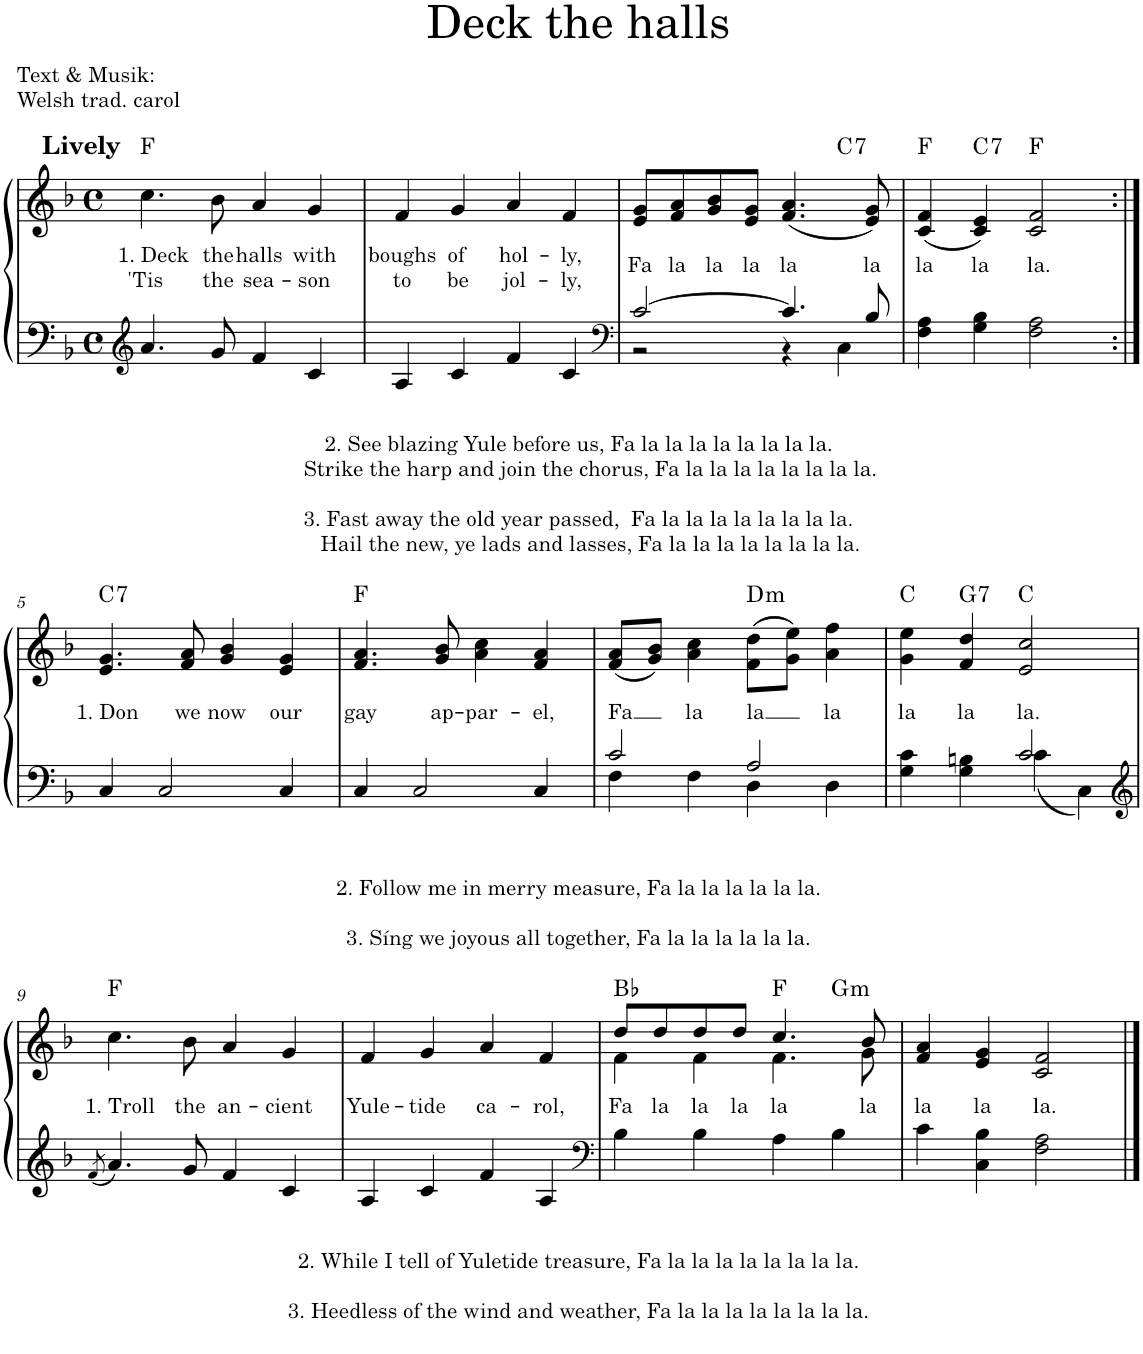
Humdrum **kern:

**kern	**kern	**text	**text	**harte	**kern	**kern	**text	**text
*part3	*part3	*part3	*part3	*part3	*part2	*part1	*part1	*part1
*staff4	*staff3	*staff3	*staff3	*	*staff2	*staff1	*staff1	*staff1
*I"Klavier	*	*	*	*	*I"Männer	*I"Frauen	*	*
*	*	*	*	*	*stria5	*stria5	*	*
*clefG2	*clefG2	*	*	*	*clefF4	*clefG2	*	*
*k[b-]	*k[b-]	*	*	*	*k[b-]	*k[b-]	*	*
*M4/4	*M4/4	*	*	*	*M4/4	*M4/4	*	*
*met(c)	*met(c)	*	*	*	*met(c)	*met(c)	*	*
=1	=1	=1	=1	=1	=1	=1	=1	=1
!	!	!	!	!	!	!LO:TX:a:B:t=Lively	!	!
!	!	!LO:LY:b	!LO:LY:b	!	!	!	!	!
*	*	*	*	*	*^	*^	*	*
4.a/	4.cc\	1. Deck	'Tis	F:maj	4.c	4.c	4.cc	4.cc	1. Deck	'Tis
!	!	!LO:LY:b	!LO:LY:b	!	!	!	!	!	!	!
8g/	8b-\	the	the	.	8B-	8B-	8b-	8b-	the	the
!	!	!LO:LY:b	!LO:LY:b	!	!	!	!	!	!	!
4f/	4a/	halls	sea-	.	4A	4A	4a	4a	halls	sea-
!	!	!LO:LY:b	!LO:LY:b	!	!	!	!	!	!	!
4c/	4g/	with	-son	.	4G	4G	4g	4g	with	-son
=2	=2	=2	=2	=2	=2	=2	=2	=2	=2	=2
!	!	!LO:LY:b	!LO:LY:b	!	!	!	!	!	!	!
4A/	4f/	boughs	to	.	4F	4F	4f	4f	boughs	to
!	!	!LO:LY:b	!LO:LY:b	!	!	!	!	!	!	!
4c/	4g/	of	be	.	4G	4G	4g	4g	of	be
!	!	!LO:LY:b	!LO:LY:b	!	!	!	!	!	!	!
4f/	4a/	hol-	jol-	.	4A	4A	4a	4a	hol-	jol-
!	!	!LO:LY:b	!LO:LY:b	!	!	!	!	!	!	!
4c/	4f/	-ly,	-ly,	.	4F	4F	4f	4f	-ly,	-ly,
=3	=3	=3	=3	=3	=3	=3	=3	=3	=3	=3
*clefF4	*	*	*	*	*	*	*	*	*	*
*^	*	*	*	*	*	*	*	*	*	*
!	!	!	!LO:LY:b	!	!	!	!	!	!	!	!
*	*	*^	*	*	*	*	*	*	*	*	*
[2c/	2r	8e/ 8g/L	2.ryy	Fa	.	.	8G\L	8E\L	8g/L	8e/L	Fa	.
!	!	!	!	!LO:LY:b	!	!	!	!	!	!	!	!
.	.	8f/ 8a/	.	la	.	.	8A\J	8F\J	8a/J	8f/J	la	.
!	!	!	!	!LO:LY:b	!	!	!	!	!	!	!	!
.	.	8g/ 8b-/	.	la	.	.	8B-\L	8G\L	8b-/L	8g/L	la	.
!	!	!	!	!LO:LY:b	!	!	!	!	!	!	!	!
.	.	8e/ 8g/J	.	la	.	.	8G\J	8E\J	8g/J	8e/J	la	.
!	!	!	!	!LO:LY:b	!	!	!	!	!	!	!	!
4.c/]	4r	(4.f/ 4.a/	.	la	.	.	(4.A	(4.F	(4.a	(4.f	la	.
!	!	!	!	!	!	!LO:H:kt=7	!	!	!	!	!	!
.	4C\	.	4ryy	.	.	C:7	.	.	.	.	.	.
!	!	!	!	!LO:LY:b	!	!	!	!	!	!	!	!
8B-/	.	8e/ 8g/)	.	la	.	.	8G)	8E)	8g)	8e)	la	.
*v	*v	*	*	*	*	*	*	*	*	*	*	*
=4	=4	=4	=4	=4	=4	=4	=4	=4	=4	=4	=4
!	!	!	!LO:LY:b	!	!	!	!	!	!	!	!
*	*v	*v	*	*	*	*	*	*	*	*	*
4F\ 4A\	(4c/ 4f/	la	.	F:maj	(4F	[4C	(4f	[4c	la	.
!	!	!LO:LY:b	!	!LO:H:kt=7	!	!	!	!	!	!
4G\ 4B-\	4c/ 4e/)	la	.	C:7	4E)	4C]	4e)	4c]	la	.
!	!	!LO:LY:b	!	!	!	!	!	!	!	!
2F\ 2A\	2c/ 2f/	la.	.	F:maj	2F	2C	2f	2c	la.	.
!!LO:LB:g=z	!!
=5:|!	=5:|!	=5:|!	=5:|!	=5:|!	=5:|!	=5:|!	=5:|!	=5:|!	=5:|!	=5:|!
!	!	!	!	!	!	!	!LO:TX:a:t=2. See blazing Yule before us, Fa la la la la la la la la.	!	!	!
!	!	!	!	!	!	!	!LO:TX:a:t=Strike the harp and join the chorus, Fa la la la la la la la la.	!	!	!
!	!	!	!	!	!	!	!LO:TX:a:t=3. Fast away the old year passed,  Fa la la la la la la la la.	!	!	!
!	!	!	!	!	!	!	!LO:TX:a:t=Hail the new, ye lads and lasses, Fa la la la la la la la la.	!	!	!
!	!	!LO:LY:b	!	!LO:H:kt=7	!	!	!	!	!	!
4C/	4.e/ 4.g/	1. Don	.	C:7	4.G	4.E	4.g	4.e	1. Don	.
2C/	.	.	.	.	.	.	.	.	.	.
!	!	!LO:LY:b	!	!	!	!	!	!	!	!
.	8f/ 8a/	we	.	.	8A	8F	8a	8f	we	.
!	!	!LO:LY:b	!	!	!	!	!	!	!	!
.	4g/ 4b-/	now	.	.	4B-	4G	4b-	4g	now	.
!	!	!LO:LY:b	!	!	!	!	!	!	!	!
4C/	4e/ 4g/	our	.	.	4G	4E	4g	4e	our	.
=6	=6	=6	=6	=6	=6	=6	=6	=6	=6	=6
!	!	!LO:LY:b	!	!	!	!	!	!	!	!
4C/	4.f/ 4.a/	gay	.	F:maj	4.A	4.F	4.a	4.f	gay	.
2C/	.	.	.	.	.	.	.	.	.	.
!	!	!LO:LY:b	!	!	!	!	!	!	!	!
.	8g/ 8b-/	ap-	.	.	8B-	8G	8b-	8g	ap-	.
!	!	!LO:LY:b	!	!	!	!	!	!	!	!
.	4a\ 4cc\	-par-	.	.	4c	4A	4cc	4a	-par-	.
!	!	!LO:LY:b	!	!	!	!	!	!	!	!
4C/	4f/ 4a/	-el,	.	.	4A	4F	4a	4f	-el,	.
=7	=7	=7	=7	=7	=7	=7	=7	=7	=7	=7
*^	*	*	*	*	*	*	*	*	*	*
!	!	!	!LO:LY:b	!	!	!	!	!	!	!	!
2c/	4F\	(8f/ 8a/L	Fa	.	.	(8A\L	(8F\L	(8a/L	(8f/L	Fa	.
.	.	8g/ 8b-/J)	.	.	.	8B-\J)	8G\J)	8b-/J)	8g/J)	.	.
!	!	!	!LO:LY:b	!	!	!	!	!	!	!	!
.	4F\	4a\ 4cc\	la	.	.	4c	4A	4cc	4a	la	.
!	!	!	!LO:LY:b	!	!LO:H:kt=m	!	!	!	!	!	!
2A/	4D\	(8f\ 8dd\L	la	.	D:min	(8d\L	(8F\L	(8dd\L	(8f/L	la	.
.	.	8g\ 8ee\J)	.	.	.	8e\J)	8G\J)	8ee\J)	8g/J)	.	.
!	!	!	!LO:LY:b	!	!	!	!	!	!	!	!
.	4D\	4a\ 4ff\	la	.	.	4f	4A	4ff	4a	la	.
=8	=8	=8	=8	=8	=8	=8	=8	=8	=8	=8	=8
!	!	!	!LO:LY:b	!	!	!	!	!	!	!	!
4G\ 4c\	2ryy	4g\ 4ee\	la	.	C:maj	4e	4G	4ee	4g	la	.
!	!	!	!LO:LY:b	!	!LO:H:kt=7	!	!	!	!	!	!
4G\ 4Bn\	.	4f/ 4dd/	la	.	G:7	4d	4F	4dd	4f	la	.
!	!	!	!LO:LY:b	!	!	!	!	!	!	!	!
2c/	4c\	2e/ 2cc/	la.	.	C:maj	2c	2E	2cc	2e	la.	.
.	4C\	.	.	.	.	.	.	.	.	.	.
*v	*v	*	*	*	*	*	*	*	*	*	*
!!LO:LB:g=z	!!
=9	=9	=9	=9	=9	=9	=9	=9	=9	=9	=9
*clefG2	*	*	*	*	*	*	*	*	*	*
8qf/	.	.	.	.	.	.	.	.	.	.
!	!	!	!	!	!	!	!LO:TX:a:t=2. Follow me in merry measure, Fa la la la la la la.	!	!	!
!	!	!	!	!	!	!	!LO:TX:a:t=3. Síng we joyous all together, Fa la la la la la la.	!	!	!
!LO:TX:b:t=2. While I tell of Yuletide treasure, Fa la la la la la la la la.	!	!	!	!	!	!	!	!	!	!
!LO:TX:b:t=3. Heedless of the wind and weather, Fa la la la la la la la la.	!	!	!	!	!	!	!	!	!	!
!	!	!LO:LY:b	!	!	!	!	!	!	!	!
4.a/	4.cc\	1. Troll	.	F:maj	4.c	4.c	4.cc	4.cc	1. Troll	.
!	!	!LO:LY:b	!	!	!	!	!	!	!	!
8g/	8b-\	the	.	.	8B-	8B-	8b-	8b-	the	.
!	!	!LO:LY:b	!	!	!	!	!	!	!	!
4f/	4a/	an-	.	.	4A	4A	4a	4a	an-	.
!	!	!LO:LY:b	!	!	!	!	!	!	!	!
4c/	4g/	-cient	.	.	4G	4G	4g	4g	-cient	.
=10	=10	=10	=10	=10	=10	=10	=10	=10	=10	=10
!	!	!LO:LY:b	!	!	!	!	!	!	!	!
4A/	4f/	Yule-	.	.	4F	4F	4f	4f	Yule-	.
!	!	!LO:LY:b	!	!	!	!	!	!	!	!
4c/	4g/	-tide	.	.	4G	4G	4g	4g	-tide	.
!	!	!LO:LY:b	!	!	!	!	!	!	!	!
4f/	4a/	ca-	.	.	4A	4A	4a	4a	ca-	.
!	!	!LO:LY:b	!	!	!	!	!	!	!	!
4A/	4f/	-rol,	.	.	4F	4F	4f	4f	-rol,	.
=11	=11	=11	=11	=11	=11	=11	=11	=11	=11	=11
*clefF4	*	*	*	*	*	*	*	*	*	*
!	!	!LO:LY:b	!	!	!	!	!	!	!	!
*	*^	*	*	*	*	*	*	*	*	*
*	*	*^	*	*	*	*	*	*	*	*	*
4B-\	8dd/L	4f\	2.ryy	Fa	.	Bb:maj	8d\L	4F	8dd\L	4f	Fa	.
!	!	!	!	!LO:LY:b	!	!	!	!	!	!	!	!
.	8dd/	.	.	la	.	.	8d\J	.	8dd\J	.	la	.
!	!	!	!	!LO:LY:b	!	!	!	!	!	!	!	!
4B-\	8dd/	4f\	.	la	.	.	8d\L	4F	8dd\L	4f	la	.
!	!	!	!	!LO:LY:b	!	!	!	!	!	!	!	!
.	8dd/J	.	.	la	.	.	8d\J	.	8dd\J	.	la	.
!	!	!	!	!LO:LY:b	!	!	!	!	!	!	!	!
4A\	4.cc/	4.f\	.	la	.	F:maj	4.c	4.F	4.cc	4.f	la	.
!	!	!	!	!	!	!LO:H:kt=m	!	!	!	!	!	!
4B-\	.	.	4ryy	.	.	G:min	.	.	.	.	.	.
!	!	!	!	!LO:LY:b	!	!	!	!	!	!	!	!
.	8b-/	8g\	.	la	.	.	8B-	8G	8b-	8g	la	.
=12	=12	=12	=12	=12	=12	=12	=12	=12	=12	=12	=12	=12
!	!	!	!	!LO:LY:b	!	!	!	!	!	!	!	!
*	*v	*v	*v	*	*	*	*	*	*	*	*	*
4c\	4f/ 4a/	la	.	.	4A	4F	4a	4f	la	.
!	!	!LO:LY:b	!	!	!	!	!	!	!	!
4C\ 4B-\	4e/ 4g/	la	.	.	4G	4E	4g	4e	la	.
!	!	!LO:LY:b	!	!	!	!	!	!	!	!
2F\ 2A\	2c/ 2f/	la.	.	.	2F	2C	2f	2c	la.	.
*	*	*	*	*	*v	*v	*	*	*	*
*	*	*	*	*	*	*v	*v	*	*
==	==	==	==	==	==	==	==	==
*-	*-	*-	*-	*-	*-	*-	*-	*-
